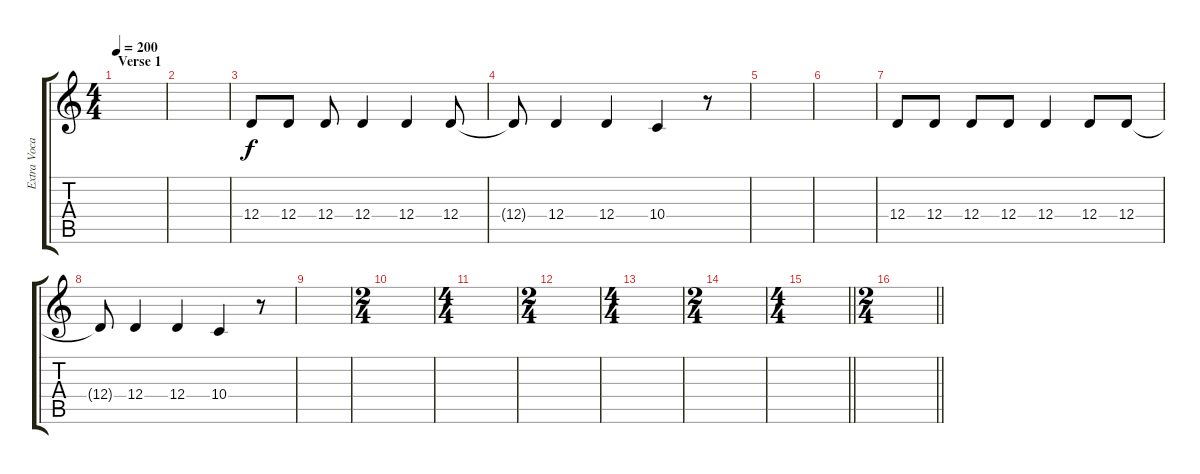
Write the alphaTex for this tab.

\track ("Extra Vocals" "Extra Voca") {instrument lead2sawtooth}
\staff {score tabs}
\tuning (E4 B3 G3 D3 A2 E2) {hide}
\ts (4 4)
\section ("" "Verse 1")
\tempo 200
\clef g2
\ks c
|
|
12.4.8 12.4.8 12.4.8 12.4.4 12.4.4 12.4.8 |
12.4{t}.8 12.4.4 12.4.4 10.4.4 r.8 |
|
|
12.4.8 12.4.8 12.4.8 12.4.8 12.4.4 12.4.8 12.4.8 |
12.4{t}.8 12.4.4 12.4.4 10.4.4 r.8 |
|
\ts (2 4)
|
\ts (4 4)
|
\ts (2 4)
|
\ts (4 4)
|
\ts (2 4)
|
\ts (4 4)
\barLineRight lightlight
|
\ts (2 4)
\barLineRight lightlight
